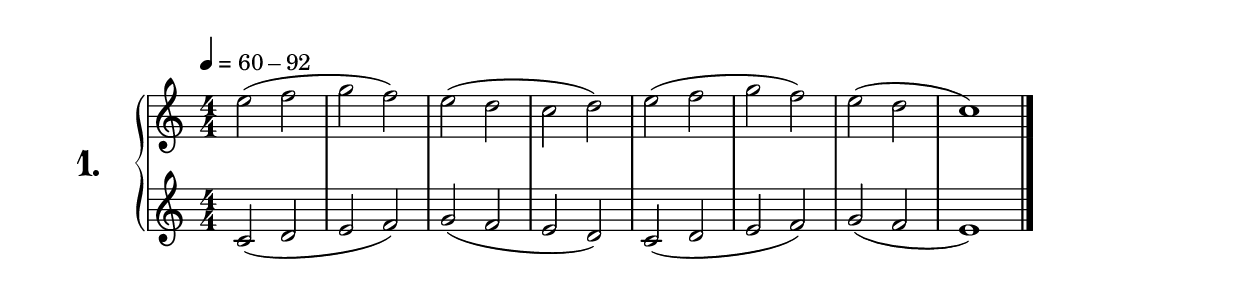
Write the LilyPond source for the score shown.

\score {
  \new PianoStaff  <<
    \set PianoStaff.instrumentName = \markup {
      \huge \bold \number "1." }

    \new Staff = "upper" \with {
      midiInstrument = #"acoustic grand" }

    \relative c'' {
      \clef treble
      \key c \major
      \time 4/4
      \numericTimeSignature
      \tempo 4=60 - 92

      e2( f | %01
      g f)  | %02
      e( d  | %03
      c d)  | %04
      e( f  | %05
      g f)  | %06
      e( d  | %07
      c1)   | %08
      \bar "|."
    }
    \new Staff = "lower" \with {
      midiInstrument = #"acoustic grand" }

    \relative c' {
      \clef treble
      \key c \major
      \time 4/4
      \numericTimeSignature

      c2( d | %01
      e f)  | %02
      g( f  | %03
      e d)  | %04
      c( d  | %05
      e f)  | %06
      g( f  | %07
      e1)   | %08
      \bar "|."
    }
  >>
  \layout { }
  \midi {}
  \header {
    composer = "William Mathews; Standard Graded Course; Nº.15"
    piece = ""
    %opus = "824"
  }
}
